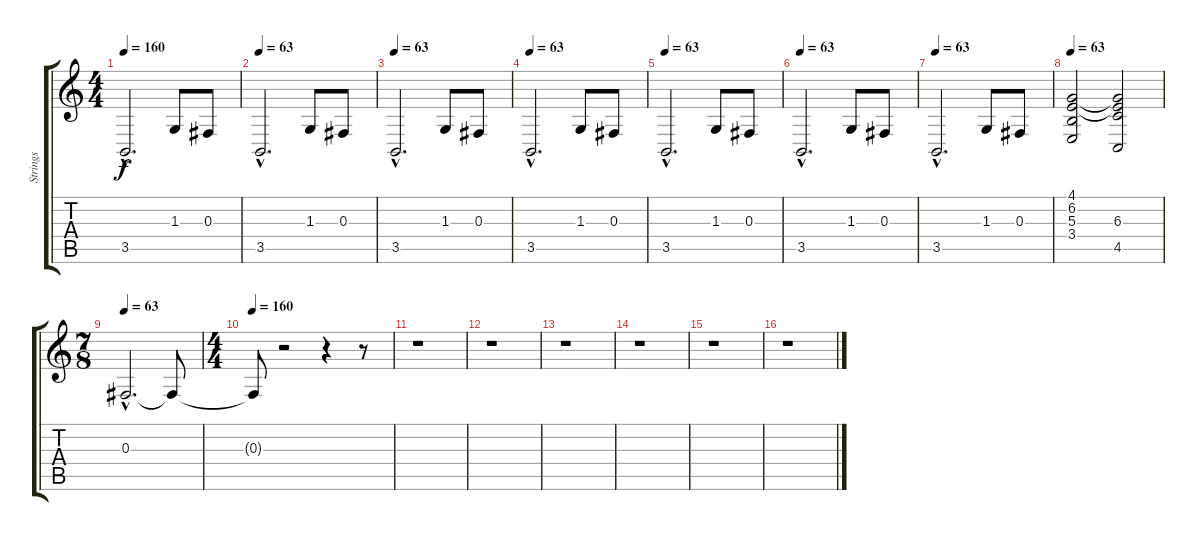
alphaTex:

\track ("Strings" "Strings") {instrument stringensemble2}
\staff {score tabs}
\tuning (Eb4 Bb3 Gb3 Db3 Ab2 Eb2) {hide}
\ts (4 4)
\tempo 160
\tempo 63
\tempo 160
\clef g2
\ks c
3.5{hac}.2{d dy f instrument stringensemble2} 1.3.8 0.3.8 |
\tempo 63
3.5{hac}.2{d} 1.3.8 0.3.8 |
\tempo 63
3.5{hac}.2{d} 1.3.8 0.3.8 |
\tempo 63
3.5{hac}.2{d} 1.3.8 0.3.8 |
\tempo 63
3.5{hac}.2{d} 1.3.8 0.3.8 |
\tempo 63
3.5{hac}.2{d} 1.3.8 0.3.8 |
\tempo 63
3.5{hac}.2{d} 1.3.8 0.3.8 |
\tempo 63
(4.1 6.2 5.3 3.4).2 (4.1{t} 6.2{t} 6.3 4.5).2 |
\ts (7 8)
\tempo 63
0.3{hac}.2{d} 0.3{t}.8 |
\ts (4 4)
\tempo 160
0.3{t}.8 r.2 r.4 r.8 |
r.1 |
r.1 |
r.1 |
\section ("" "")
r.1 |
r.1 |
r.1
